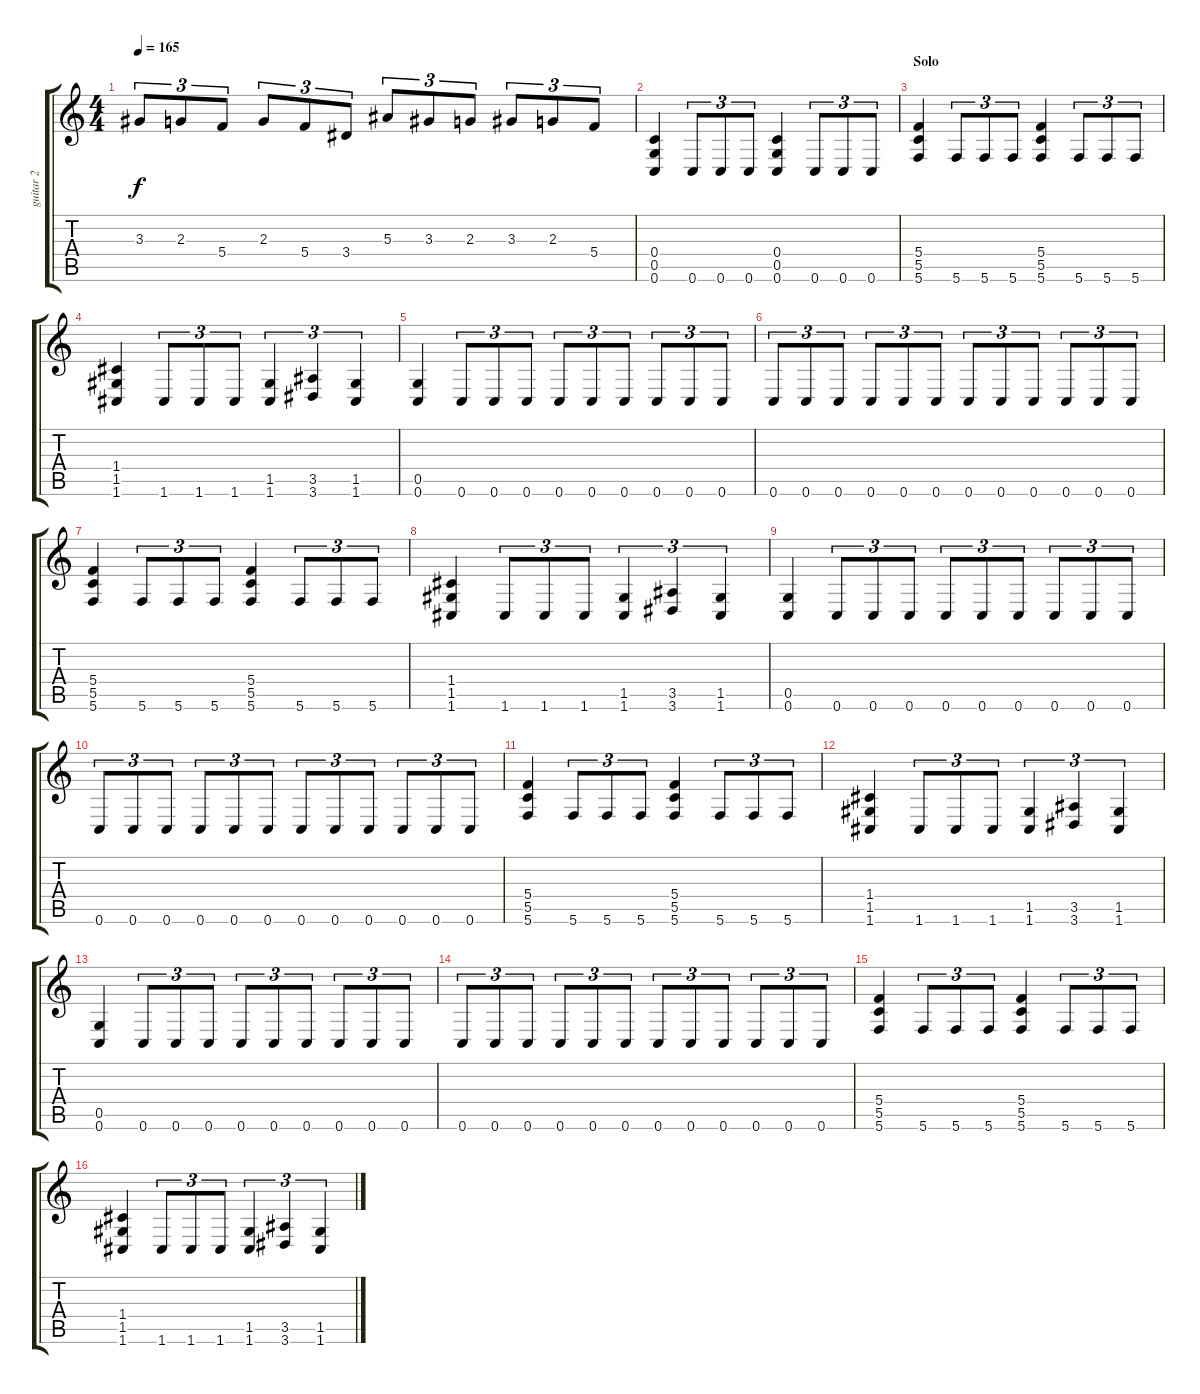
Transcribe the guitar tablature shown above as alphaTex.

\track ("guitar 2" "guitar 2") {instrument overdrivenguitar}
\staff {score tabs}
\tuning (D4 A3 F3 C3 G2 C2) {hide}
\ts (4 4)
\tempo 165
\clef g2
\ks c
3.3.8{tu (3 2) dy f} 2.3.8{tu (3 2)} 5.4.8{tu (3 2)} 2.3.8{tu (3 2)} 5.4.8{tu (3 2)} 3.4.8{tu (3 2)} 5.3.8{tu (3 2)} 3.3.8{tu (3 2)} 2.3.8{tu (3 2)} 3.3.8{tu (3 2)} 2.3.8{tu (3 2)} 5.4.8{tu (3 2)} |
(0.4 0.5 0.6).4 0.6.8{tu (3 2)} 0.6.8{tu (3 2)} 0.6.8{tu (3 2)} (0.4 0.5 0.6).4 0.6.8{tu (3 2)} 0.6.8{tu (3 2)} 0.6.8{tu (3 2)} |
\section ("" "Solo")
(5.4 5.5 5.6).4 5.6.8{tu (3 2)} 5.6.8{tu (3 2)} 5.6.8{tu (3 2)} (5.4 5.5 5.6).4 5.6.8{tu (3 2)} 5.6.8{tu (3 2)} 5.6.8{tu (3 2)} |
(1.4 1.5 1.6).4 1.6.8{tu (3 2)} 1.6.8{tu (3 2)} 1.6.8{tu (3 2)} (1.5 1.6).4{tu (3 2)} (3.5 3.6).4{tu (3 2)} (1.5 1.6).4{tu (3 2)} |
(0.5 0.6).4 0.6.8{tu (3 2)} 0.6.8{tu (3 2)} 0.6.8{tu (3 2)} 0.6.8{tu (3 2)} 0.6.8{tu (3 2)} 0.6.8{tu (3 2)} 0.6.8{tu (3 2)} 0.6.8{tu (3 2)} 0.6.8{tu (3 2)} |
0.6.8{tu (3 2)} 0.6.8{tu (3 2)} 0.6.8{tu (3 2)} 0.6.8{tu (3 2)} 0.6.8{tu (3 2)} 0.6.8{tu (3 2)} 0.6.8{tu (3 2)} 0.6.8{tu (3 2)} 0.6.8{tu (3 2)} 0.6.8{tu (3 2)} 0.6.8{tu (3 2)} 0.6.8{tu (3 2)} |
(5.4 5.5 5.6).4 5.6.8{tu (3 2)} 5.6.8{tu (3 2)} 5.6.8{tu (3 2)} (5.4 5.5 5.6).4 5.6.8{tu (3 2)} 5.6.8{tu (3 2)} 5.6.8{tu (3 2)} |
(1.4 1.5 1.6).4 1.6.8{tu (3 2)} 1.6.8{tu (3 2)} 1.6.8{tu (3 2)} (1.5 1.6).4{tu (3 2)} (3.5 3.6).4{tu (3 2)} (1.5 1.6).4{tu (3 2)} |
(0.5 0.6).4 0.6.8{tu (3 2)} 0.6.8{tu (3 2)} 0.6.8{tu (3 2)} 0.6.8{tu (3 2)} 0.6.8{tu (3 2)} 0.6.8{tu (3 2)} 0.6.8{tu (3 2)} 0.6.8{tu (3 2)} 0.6.8{tu (3 2)} |
0.6.8{tu (3 2)} 0.6.8{tu (3 2)} 0.6.8{tu (3 2)} 0.6.8{tu (3 2)} 0.6.8{tu (3 2)} 0.6.8{tu (3 2)} 0.6.8{tu (3 2)} 0.6.8{tu (3 2)} 0.6.8{tu (3 2)} 0.6.8{tu (3 2)} 0.6.8{tu (3 2)} 0.6.8{tu (3 2)} |
(5.4 5.5 5.6).4 5.6.8{tu (3 2)} 5.6.8{tu (3 2)} 5.6.8{tu (3 2)} (5.4 5.5 5.6).4 5.6.8{tu (3 2)} 5.6.8{tu (3 2)} 5.6.8{tu (3 2)} |
(1.4 1.5 1.6).4 1.6.8{tu (3 2)} 1.6.8{tu (3 2)} 1.6.8{tu (3 2)} (1.5 1.6).4{tu (3 2)} (3.5 3.6).4{tu (3 2)} (1.5 1.6).4{tu (3 2)} |
(0.5 0.6).4 0.6.8{tu (3 2)} 0.6.8{tu (3 2)} 0.6.8{tu (3 2)} 0.6.8{tu (3 2)} 0.6.8{tu (3 2)} 0.6.8{tu (3 2)} 0.6.8{tu (3 2)} 0.6.8{tu (3 2)} 0.6.8{tu (3 2)} |
0.6.8{tu (3 2)} 0.6.8{tu (3 2)} 0.6.8{tu (3 2)} 0.6.8{tu (3 2)} 0.6.8{tu (3 2)} 0.6.8{tu (3 2)} 0.6.8{tu (3 2)} 0.6.8{tu (3 2)} 0.6.8{tu (3 2)} 0.6.8{tu (3 2)} 0.6.8{tu (3 2)} 0.6.8{tu (3 2)} |
(5.4 5.5 5.6).4 5.6.8{tu (3 2)} 5.6.8{tu (3 2)} 5.6.8{tu (3 2)} (5.4 5.5 5.6).4 5.6.8{tu (3 2)} 5.6.8{tu (3 2)} 5.6.8{tu (3 2)} |
(1.4 1.5 1.6).4 1.6.8{tu (3 2)} 1.6.8{tu (3 2)} 1.6.8{tu (3 2)} (1.5 1.6).4{tu (3 2)} (3.5 3.6).4{tu (3 2)} (1.5 1.6).4{tu (3 2)}
